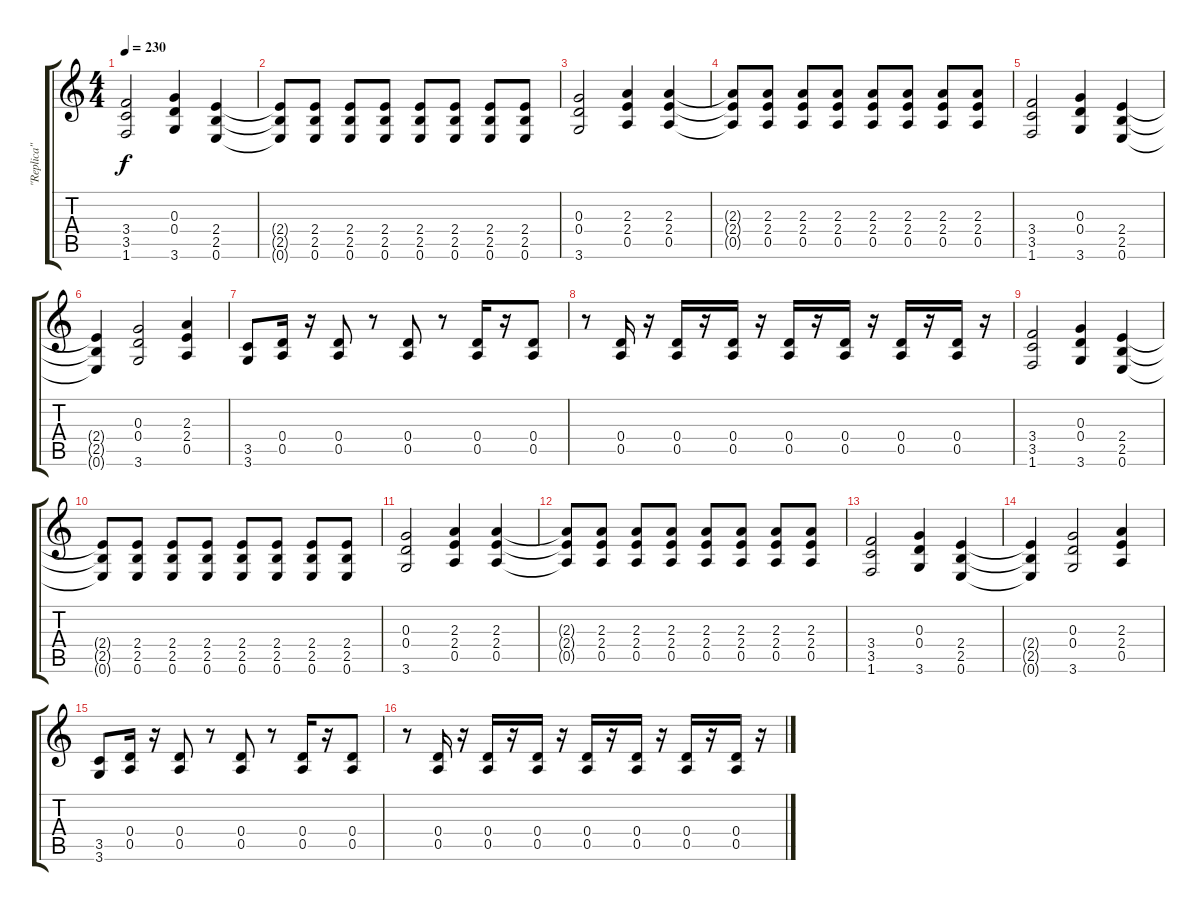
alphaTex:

\track ("\"Replica\" by Fear Factory" "\"Replica\" ") {instrument overdrivenguitar}
\staff {score tabs}
\tuning (E4 B3 G3 D3 A2 E2) {hide}
\ts (4 4)
\tempo 230
\clef g2
\ks c
(3.4 3.5 1.6).2{dy f} (0.3 0.4 3.6).4 (2.4 2.5 0.6).4 |
(2.4{t} 2.5{t} 0.6{t}).8 (2.4 2.5 0.6).8 (2.4 2.5 0.6).8 (2.4 2.5 0.6).8 (2.4 2.5 0.6).8 (2.4 2.5 0.6).8 (2.4 2.5 0.6).8 (2.4 2.5 0.6).8 |
(0.3 0.4 3.6).2 (2.3 2.4 0.5).4 (2.3 2.4 0.5).4 |
(2.3{t} 2.4{t} 0.5{t}).8 (2.3 2.4 0.5).8 (2.3 2.4 0.5).8 (2.3 2.4 0.5).8 (2.3 2.4 0.5).8 (2.3 2.4 0.5).8 (2.3 2.4 0.5).8 (2.3 2.4 0.5).8 |
(3.4 3.5 1.6).2 (0.3 0.4 3.6).4 (2.4 2.5 0.6).4 |
(2.4{t} 2.5{t} 0.6{t}).4 (0.3 0.4 3.6).2 (2.3 2.4 0.5).4 |
(3.5 3.6).8 (0.4 0.5).16 r.16 (0.4 0.5).8 r.8 (0.4 0.5).8 r.8 (0.4 0.5).16 r.16 (0.4 0.5).8 |
r.8 (0.4 0.5).16 r.16 (0.4 0.5).16 r.16 (0.4 0.5).16 r.16 (0.4 0.5).16 r.16 (0.4 0.5).16 r.16 (0.4 0.5).16 r.16 (0.4 0.5).16 r.16 |
(3.4 3.5 1.6).2 (0.3 0.4 3.6).4 (2.4 2.5 0.6).4 |
(2.4{t} 2.5{t} 0.6{t}).8 (2.4 2.5 0.6).8 (2.4 2.5 0.6).8 (2.4 2.5 0.6).8 (2.4 2.5 0.6).8 (2.4 2.5 0.6).8 (2.4 2.5 0.6).8 (2.4 2.5 0.6).8 |
(0.3 0.4 3.6).2 (2.3 2.4 0.5).4 (2.3 2.4 0.5).4 |
(2.3{t} 2.4{t} 0.5{t}).8 (2.3 2.4 0.5).8 (2.3 2.4 0.5).8 (2.3 2.4 0.5).8 (2.3 2.4 0.5).8 (2.3 2.4 0.5).8 (2.3 2.4 0.5).8 (2.3 2.4 0.5).8 |
(3.4 3.5 1.6).2 (0.3 0.4 3.6).4 (2.4 2.5 0.6).4 |
(2.4{t} 2.5{t} 0.6{t}).4 (0.3 0.4 3.6).2 (2.3 2.4 0.5).4 |
(3.5 3.6).8 (0.4 0.5).16 r.16 (0.4 0.5).8 r.8 (0.4 0.5).8 r.8 (0.4 0.5).16 r.16 (0.4 0.5).8 |
r.8 (0.4 0.5).16 r.16 (0.4 0.5).16 r.16 (0.4 0.5).16 r.16 (0.4 0.5).16 r.16 (0.4 0.5).16 r.16 (0.4 0.5).16 r.16 (0.4 0.5).16 r.16
